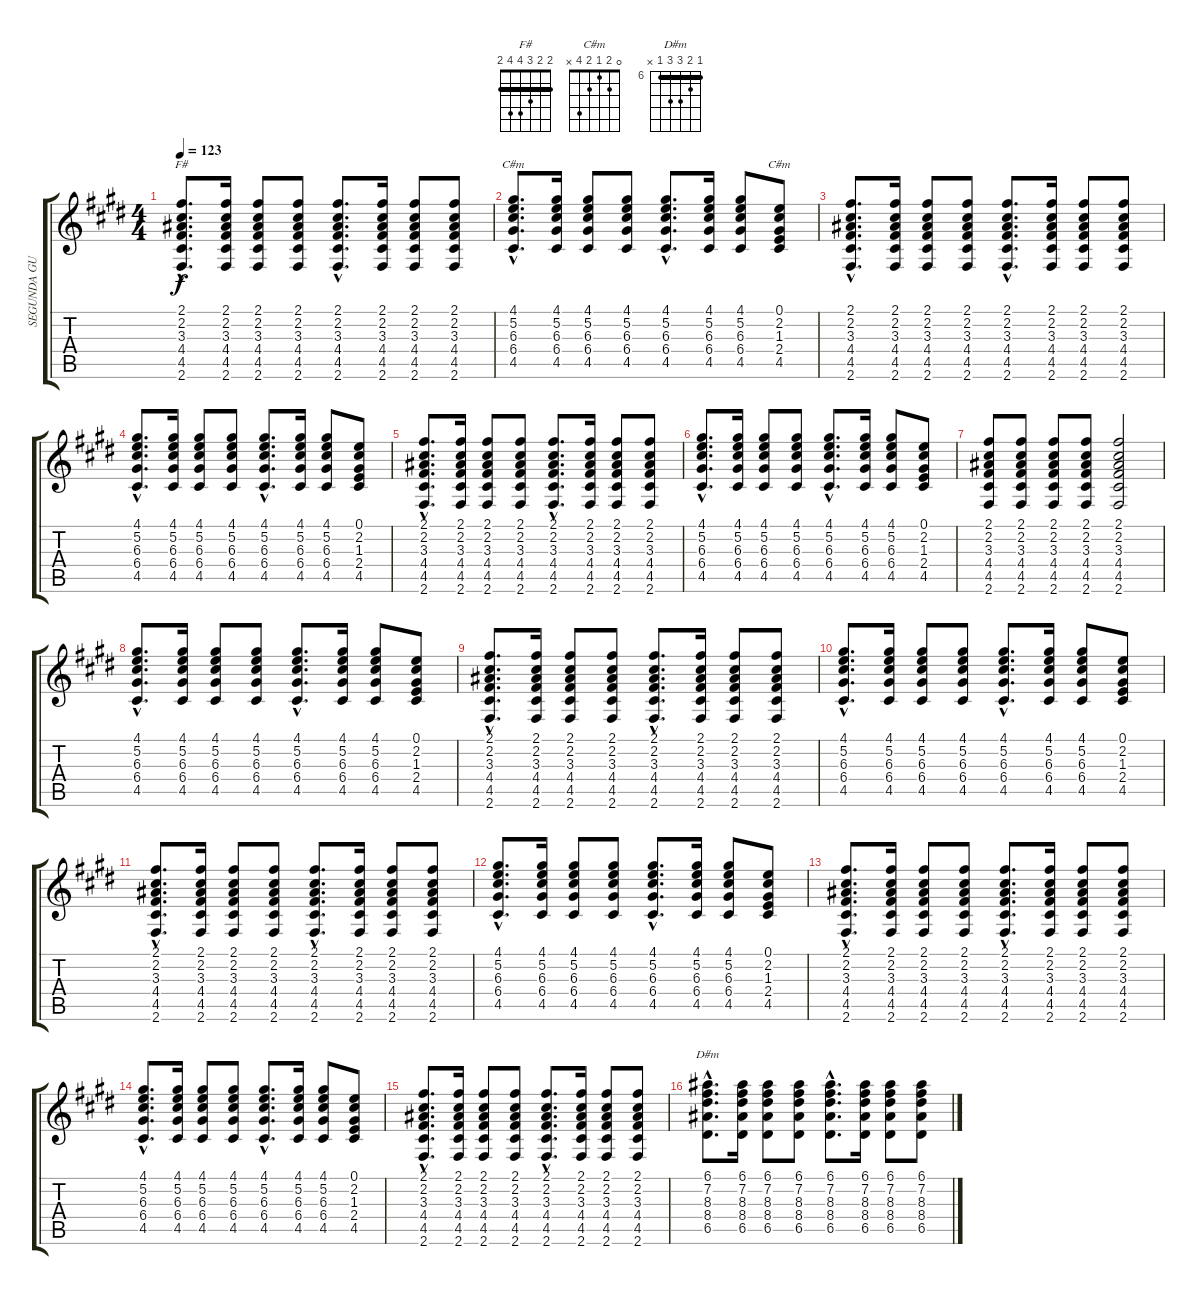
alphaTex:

\track ("SEGUNDA GUITARRA" "SEGUNDA GU") {instrument acousticguitarnylon}
\staff {score tabs}
\tuning (E4 B3 G3 D3 A2 E2) {hide}
\chord ("F#" 2 2 3 4 4 2) {barre 2}
\chord ("C#m" 4 5 6 6 4 x) {firstfret 4 barre 4}
\chord ("C#m" 0 2 1 2 4 x)
\chord ("D#m" 6 7 8 8 6 x) {firstfret 6 barre 6}
\ts (4 4)
\tempo 123
\clef g2
\ks c#minor
(2.1{hac} 2.2{hac} 3.3{hac} 4.4{hac} 4.5{hac} 2.6{hac}).8{d ch "F#" dy f} (2.1 2.2 3.3 4.4 4.5 2.6).16 (2.1 2.2 3.3 4.4 4.5 2.6).8 (2.1 2.2 3.3 4.4 4.5 2.6).8 (2.1{hac} 2.2{hac} 3.3{hac} 4.4{hac} 4.5{hac} 2.6{hac}).8{d} (2.1 2.2 3.3 4.4 4.5 2.6).16 (2.1 2.2 3.3 4.4 4.5 2.6).8 (2.1 2.2 3.3 4.4 4.5 2.6).8 |
(4.1{hac} 5.2{hac} 6.3{hac} 6.4{hac} 4.5{hac}).8{d ch "C#m"} (4.1 5.2 6.3 6.4 4.5).16 (4.1 5.2 6.3 6.4 4.5).8 (4.1 5.2 6.3 6.4 4.5).8 (4.1{hac} 5.2{hac} 6.3{hac} 6.4{hac} 4.5{hac}).8{d} (4.1 5.2 6.3 6.4 4.5).16 (4.1 5.2 6.3 6.4 4.5).8 (0.1 2.2 1.3 2.4 4.5).8{ch "C#m"} |
(2.1{hac} 2.2{hac} 3.3{hac} 4.4{hac} 4.5{hac} 2.6{hac}).8{d} (2.1 2.2 3.3 4.4 4.5 2.6).16 (2.1 2.2 3.3 4.4 4.5 2.6).8 (2.1 2.2 3.3 4.4 4.5 2.6).8 (2.1{hac} 2.2{hac} 3.3{hac} 4.4{hac} 4.5{hac} 2.6{hac}).8{d} (2.1 2.2 3.3 4.4 4.5 2.6).16 (2.1 2.2 3.3 4.4 4.5 2.6).8 (2.1 2.2 3.3 4.4 4.5 2.6).8 |
(4.1{hac} 5.2{hac} 6.3{hac} 6.4{hac} 4.5{hac}).8{d} (4.1 5.2 6.3 6.4 4.5).16 (4.1 5.2 6.3 6.4 4.5).8 (4.1 5.2 6.3 6.4 4.5).8 (4.1{hac} 5.2{hac} 6.3{hac} 6.4{hac} 4.5{hac}).8{d} (4.1 5.2 6.3 6.4 4.5).16 (4.1 5.2 6.3 6.4 4.5).8 (0.1 2.2 1.3 2.4 4.5).8 |
(2.1{hac} 2.2{hac} 3.3{hac} 4.4{hac} 4.5{hac} 2.6{hac}).8{d} (2.1 2.2 3.3 4.4 4.5 2.6).16 (2.1 2.2 3.3 4.4 4.5 2.6).8 (2.1 2.2 3.3 4.4 4.5 2.6).8 (2.1{hac} 2.2{hac} 3.3{hac} 4.4{hac} 4.5{hac} 2.6{hac}).8{d} (2.1 2.2 3.3 4.4 4.5 2.6).16 (2.1 2.2 3.3 4.4 4.5 2.6).8 (2.1 2.2 3.3 4.4 4.5 2.6).8 |
(4.1{hac} 5.2{hac} 6.3{hac} 6.4{hac} 4.5{hac}).8{d} (4.1 5.2 6.3 6.4 4.5).16 (4.1 5.2 6.3 6.4 4.5).8 (4.1 5.2 6.3 6.4 4.5).8 (4.1{hac} 5.2{hac} 6.3{hac} 6.4{hac} 4.5{hac}).8{d} (4.1 5.2 6.3 6.4 4.5).16 (4.1 5.2 6.3 6.4 4.5).8 (0.1 2.2 1.3 2.4 4.5).8 |
(2.1 2.2 3.3 4.4 4.5 2.6).8 (2.1 2.2 3.3 4.4 4.5 2.6).8 (2.1 2.2 3.3 4.4 4.5 2.6).8 (2.1 2.2 3.3 4.4 4.5 2.6).8 (2.1 2.2 3.3 4.4 4.5 2.6).2 |
(4.1{hac} 5.2{hac} 6.3{hac} 6.4{hac} 4.5{hac}).8{d} (4.1 5.2 6.3 6.4 4.5).16 (4.1 5.2 6.3 6.4 4.5).8 (4.1 5.2 6.3 6.4 4.5).8 (4.1{hac} 5.2{hac} 6.3{hac} 6.4{hac} 4.5{hac}).8{d} (4.1 5.2 6.3 6.4 4.5).16 (4.1 5.2 6.3 6.4 4.5).8 (0.1 2.2 1.3 2.4 4.5).8 |
(2.1{hac} 2.2{hac} 3.3{hac} 4.4{hac} 4.5{hac} 2.6{hac}).8{d} (2.1 2.2 3.3 4.4 4.5 2.6).16 (2.1 2.2 3.3 4.4 4.5 2.6).8 (2.1 2.2 3.3 4.4 4.5 2.6).8 (2.1{hac} 2.2{hac} 3.3{hac} 4.4{hac} 4.5{hac} 2.6{hac}).8{d} (2.1 2.2 3.3 4.4 4.5 2.6).16 (2.1 2.2 3.3 4.4 4.5 2.6).8 (2.1 2.2 3.3 4.4 4.5 2.6).8 |
(4.1{hac} 5.2{hac} 6.3{hac} 6.4{hac} 4.5{hac}).8{d} (4.1 5.2 6.3 6.4 4.5).16 (4.1 5.2 6.3 6.4 4.5).8 (4.1 5.2 6.3 6.4 4.5).8 (4.1{hac} 5.2{hac} 6.3{hac} 6.4{hac} 4.5{hac}).8{d} (4.1 5.2 6.3 6.4 4.5).16 (4.1 5.2 6.3 6.4 4.5).8 (0.1 2.2 1.3 2.4 4.5).8 |
(2.1{hac} 2.2{hac} 3.3{hac} 4.4{hac} 4.5{hac} 2.6{hac}).8{d} (2.1 2.2 3.3 4.4 4.5 2.6).16 (2.1 2.2 3.3 4.4 4.5 2.6).8 (2.1 2.2 3.3 4.4 4.5 2.6).8 (2.1{hac} 2.2{hac} 3.3{hac} 4.4{hac} 4.5{hac} 2.6{hac}).8{d} (2.1 2.2 3.3 4.4 4.5 2.6).16 (2.1 2.2 3.3 4.4 4.5 2.6).8 (2.1 2.2 3.3 4.4 4.5 2.6).8 |
(4.1{hac} 5.2{hac} 6.3{hac} 6.4{hac} 4.5{hac}).8{d} (4.1 5.2 6.3 6.4 4.5).16 (4.1 5.2 6.3 6.4 4.5).8 (4.1 5.2 6.3 6.4 4.5).8 (4.1{hac} 5.2{hac} 6.3{hac} 6.4{hac} 4.5{hac}).8{d} (4.1 5.2 6.3 6.4 4.5).16 (4.1 5.2 6.3 6.4 4.5).8 (0.1 2.2 1.3 2.4 4.5).8 |
(2.1{hac} 2.2{hac} 3.3{hac} 4.4{hac} 4.5{hac} 2.6{hac}).8{d} (2.1 2.2 3.3 4.4 4.5 2.6).16 (2.1 2.2 3.3 4.4 4.5 2.6).8 (2.1 2.2 3.3 4.4 4.5 2.6).8 (2.1{hac} 2.2{hac} 3.3{hac} 4.4{hac} 4.5{hac} 2.6{hac}).8{d} (2.1 2.2 3.3 4.4 4.5 2.6).16 (2.1 2.2 3.3 4.4 4.5 2.6).8 (2.1 2.2 3.3 4.4 4.5 2.6).8 |
(4.1{hac} 5.2{hac} 6.3{hac} 6.4{hac} 4.5{hac}).8{d} (4.1 5.2 6.3 6.4 4.5).16 (4.1 5.2 6.3 6.4 4.5).8 (4.1 5.2 6.3 6.4 4.5).8 (4.1{hac} 5.2{hac} 6.3{hac} 6.4{hac} 4.5{hac}).8{d} (4.1 5.2 6.3 6.4 4.5).16 (4.1 5.2 6.3 6.4 4.5).8 (0.1 2.2 1.3 2.4 4.5).8 |
(2.1{hac} 2.2{hac} 3.3{hac} 4.4{hac} 4.5{hac} 2.6{hac}).8{d} (2.1 2.2 3.3 4.4 4.5 2.6).16 (2.1 2.2 3.3 4.4 4.5 2.6).8 (2.1 2.2 3.3 4.4 4.5 2.6).8 (2.1{hac} 2.2{hac} 3.3{hac} 4.4{hac} 4.5{hac} 2.6{hac}).8{d} (2.1 2.2 3.3 4.4 4.5 2.6).16 (2.1 2.2 3.3 4.4 4.5 2.6).8 (2.1 2.2 3.3 4.4 4.5 2.6).8 |
(6.1{hac} 7.2{hac} 8.3{hac} 8.4{hac} 6.5{hac}).8{d ch "D#m"} (6.1 7.2 8.3 8.4 6.5).16 (6.1 7.2 8.3 8.4 6.5).8 (6.1 7.2 8.3 8.4 6.5).8 (6.1{hac} 7.2{hac} 8.3{hac} 8.4{hac} 6.5{hac}).8{d} (6.1 7.2 8.3 8.4 6.5).16 (6.1 7.2 8.3 8.4 6.5).8 (6.1 7.2 8.3 8.4 6.5).8
